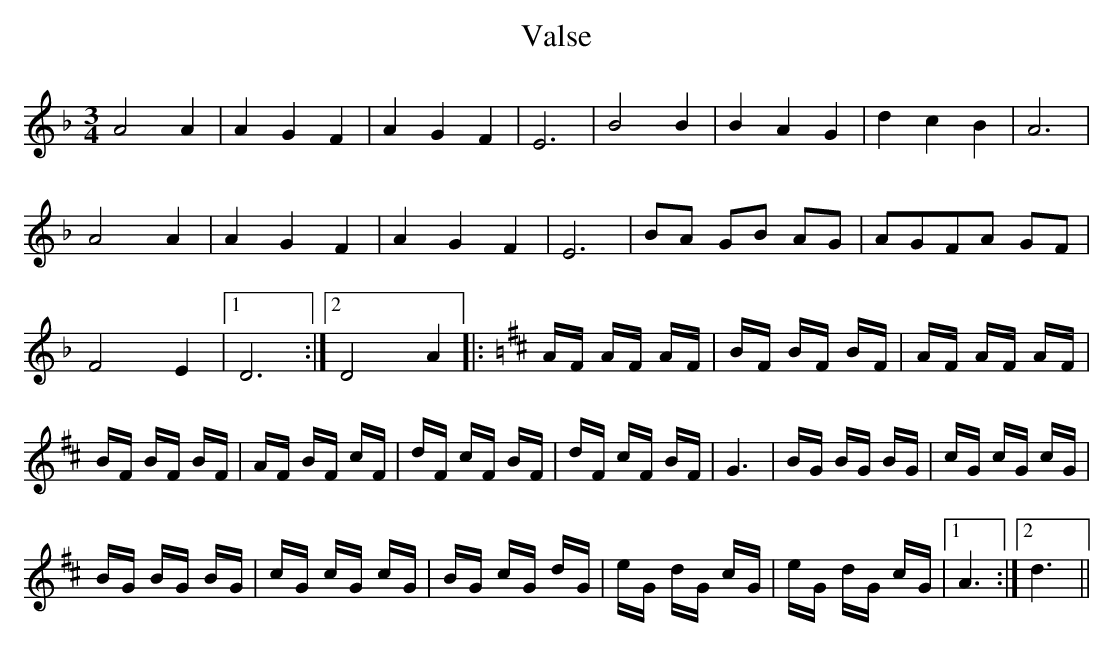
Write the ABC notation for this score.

X:1
T:Valse
L:1/4
M:3/4
K:Dm
A2A | AGF | AGF | E3 | B2B | BAG | dcB | A3 |
A2A | AGF | AGF | E3 | B/A/ G/B/ A/G/ | A/G/F/A/ G/F/ |
F2E |1 D3 :|2 D2A |: [K:D] [L:1/16] AF AF AF | BF BF BF | AF AF AF |
BF BF BF | AF BF cF | dF cF BF | dF cF BF | G6 | BG BG BG | cG cG cG |
BG BG BG | cG cG cG | BG cG dG | eG dG cG | eG dG cG |1 A6:|2 d6 ||
